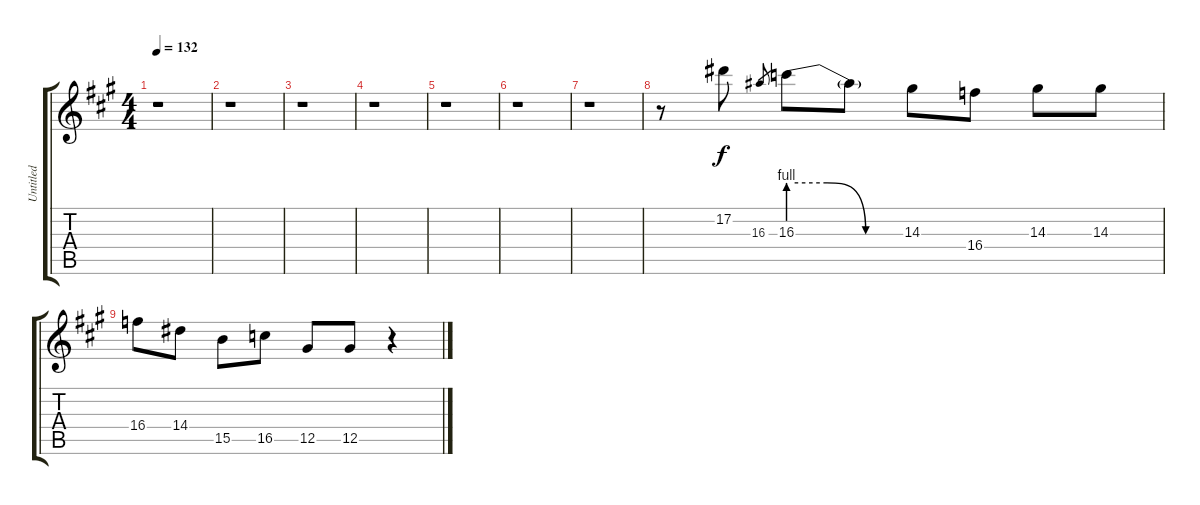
\track ("Untitled" "Untitled") {instrument distortionguitar}
\staff {score tabs}
\tuning (Eb4 Bb3 Gb3 Db3 Ab2 Eb2) {hide}
\ts (4 4)
\tempo 132
\clef g2
\ks a
r.1{dy f} |
r.1 |
r.1 |
r.1 |
r.1 |
r.1 |
r.1 |
r.8 17.2.8 16.3.8{gr} 16.3{be (custom 0 4 20 4 40 0 60 0)}.8 16.3{t}.8 14.3.8 16.4.8 14.3.8 14.3.8 |
16.4.8 14.4.8 15.5.8 16.5.8 12.5.8 12.5.8 r.4
